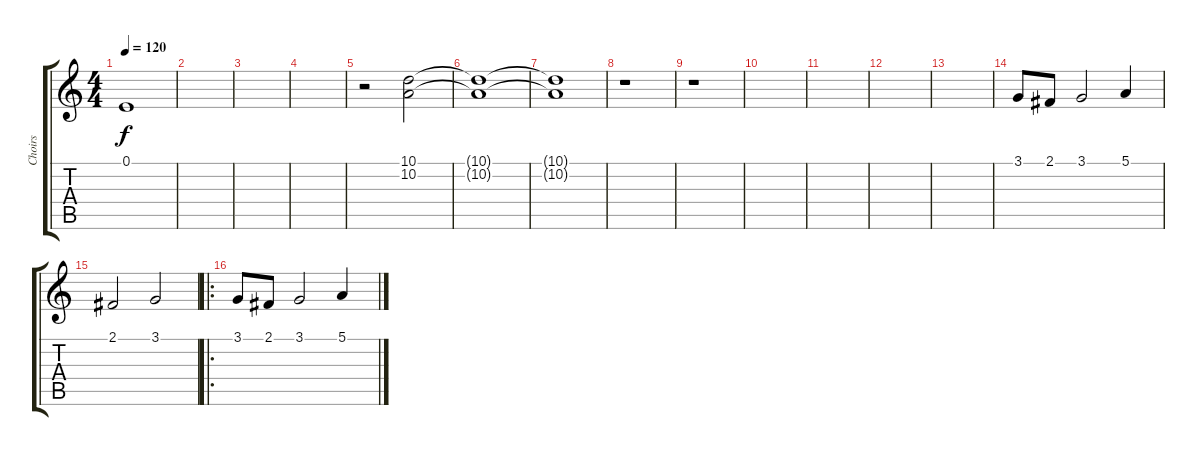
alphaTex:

\track ("Choirs" "Choirs") {instrument choiraahs}
\staff {score tabs}
\tuning (E4 B3 G3 D3 A2 E2) {hide}
\ts (4 4)
\tempo 120
\clef g2
\ks c
0.1{t}.1{dy f} |
|
|
|
r.2 (10.1 10.2).2{volume 0} |
(10.1{t} 10.2{t}).1 |
(10.1{t} 10.2{t}).1 |
r.1 |
r.1 |
|
|
|
|
3.1.8 2.1.8 3.1.2 5.1.4 |
2.1.2 3.1.2 |
\ro
3.1.8 2.1.8 3.1.2 5.1.4
